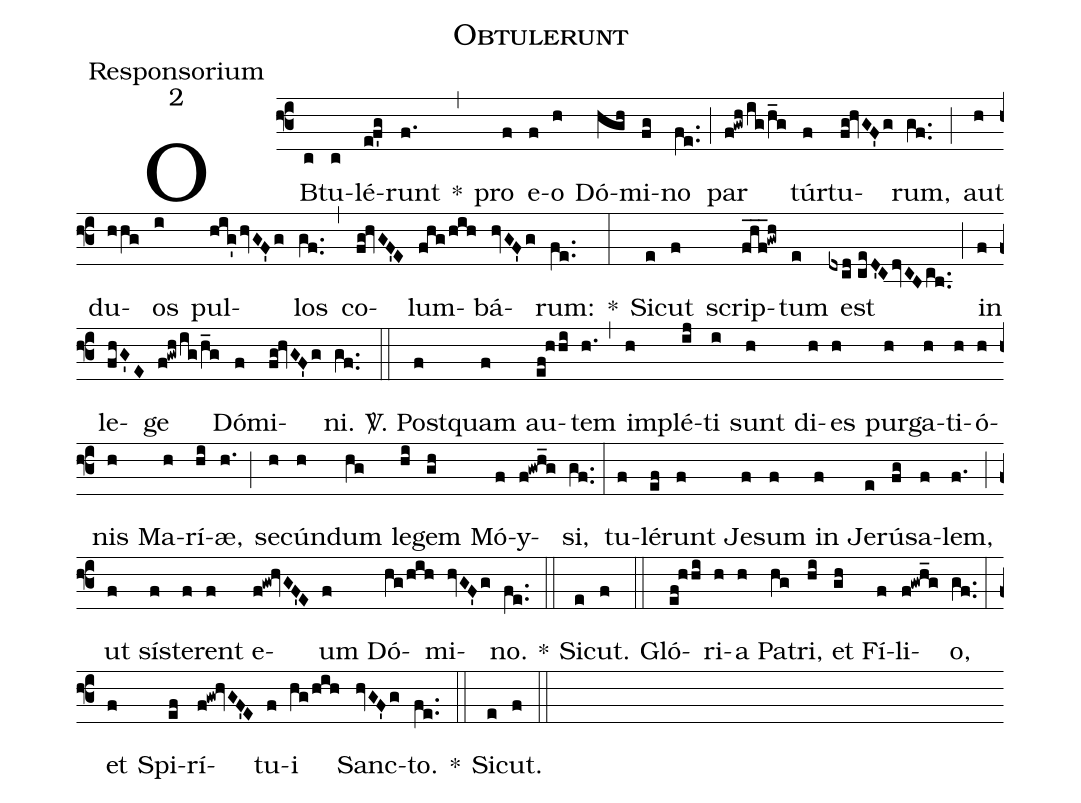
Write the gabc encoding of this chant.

name:Obtulerunt;
office-part:Responsorium;
mode:2;
%%
(f3) OB(c)tu(c)lé(e!f'g)runt(f.) *(,) pro(f) e(f)o(h) Dó(hgh)mi(fg)no(fe..) (;) par(f!gwh/ig/h_g) túr(f)tu(fg!hvGF'g)rum,(gf..) (;) aut(h) du(hhg)os(i) pul(hig'/hvGF'g)los(gf..) (,) co(fg!hvGF'E)lum(fhg/hih)bá(hvGF'g)rum:(fe..) *(:)
Sic(e)ut(f) scrip(fhf___!gwh)tum(e) est(dxcd//ceD'C/dvCB/cb..) (;) in(f) le(fhG'E)ge(f!gwh/ig/h_g) Dó(f)mi(fg!hvGF'g)ni.(gf..) (::)
<sp>V/</sp>. Post(f)quam(f) au(ef!hhi)tem(h.) (,) im(h)plé(ij)ti(i) sunt(h) di(h)es(h) pur(h)ga(h)ti(h)ó(h)nis(h) Ma(h)rí(hi)æ,(h.) (;) se(h)cún(h)dum(hg) le(hi)gem(gh) Mó(f)y(f!gwh_g)si,(gf..) (:)
tu(f)lé(ef)runt(f) Je(f)sum(f) in(f) Je(e)rú(fg)sa(f)lem,(f.) (;) ut(f) sís(f)te(f)rent(f) e(f!gw!hvGF'E)um(f) Dó(hg/hih)mi(hvGF'g)no.(fe..) *(::)
Sic(e)ut.(f) (::)
Gló(ef!hhi)ri(h)a(h) Pa(hg)tri,(hi) et(gh) Fí(f)li(f!gwh_g)o,(gf..) (:)
et(f) Spi(ef)rí(f!gw!hvGF'E)tu(f)i(hg/hih) Sanc(hvGF'g)to.(fe..) *(::)
Sic(e)ut.(f) (::)
